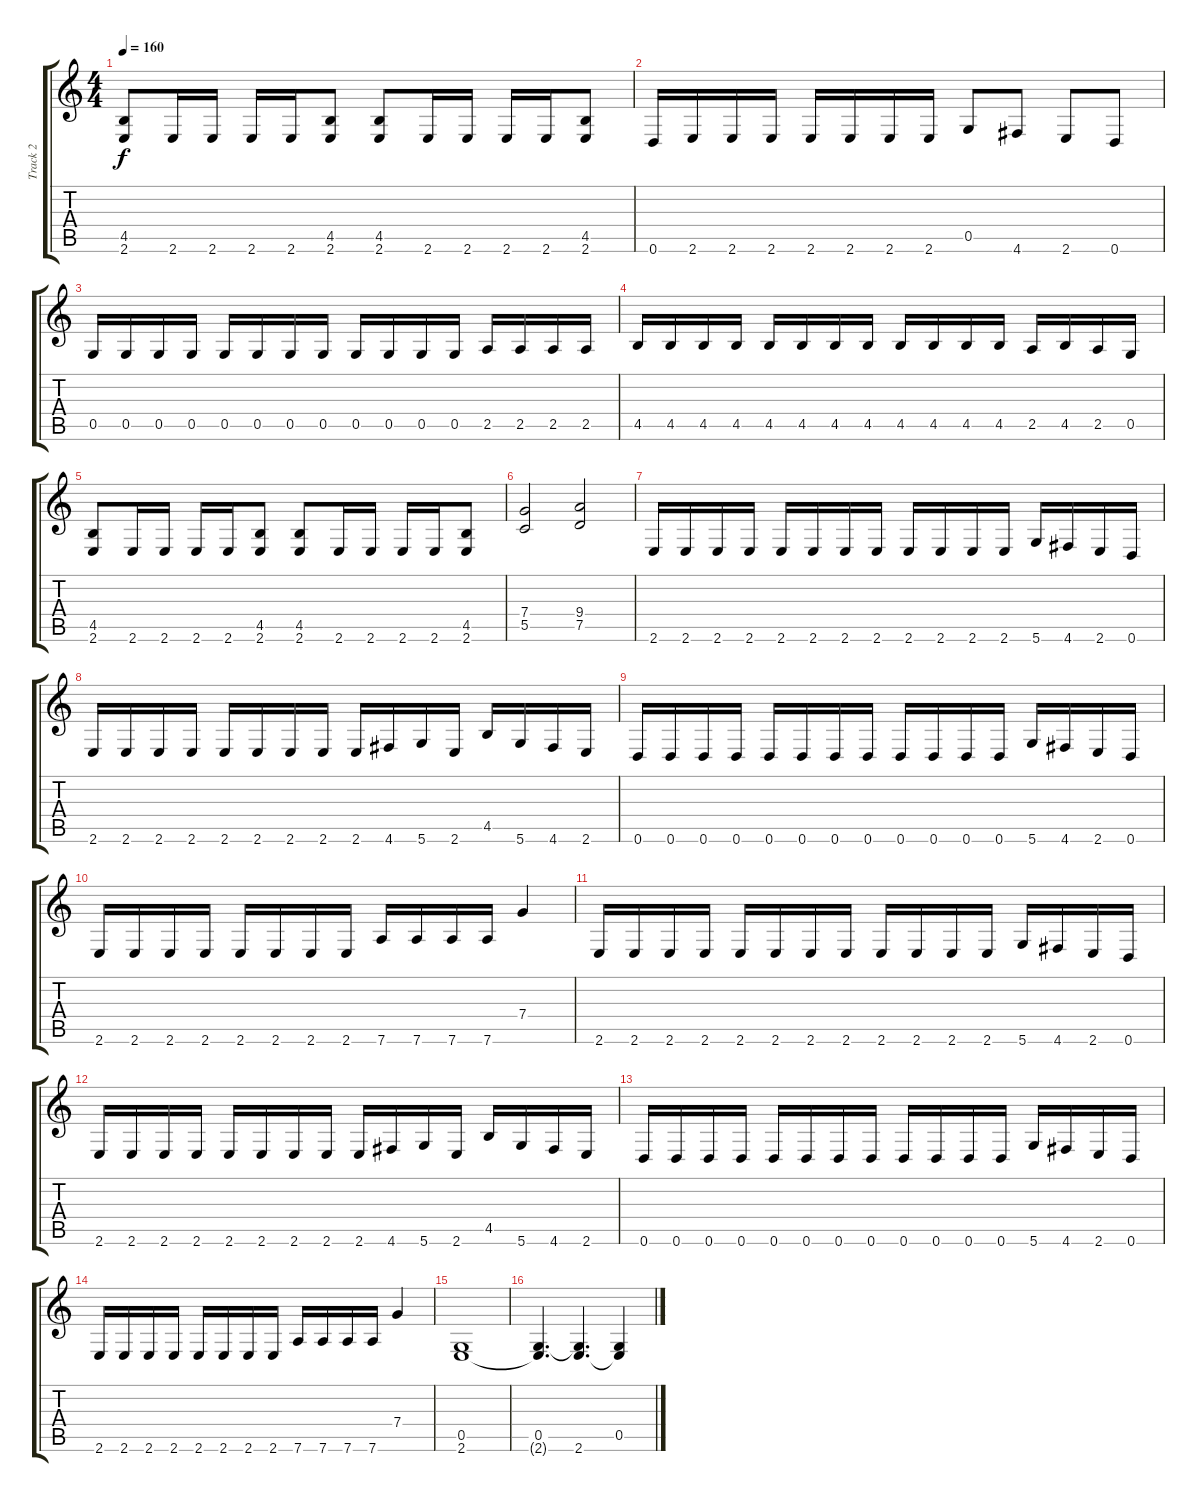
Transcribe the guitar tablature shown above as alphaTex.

\track ("Track 2" "Track 2") {instrument distortionguitar}
\staff {score tabs}
\tuning (D4 A3 F3 C3 G2 D2) {hide}
\ts (4 4)
\tempo 160
\clef g2
\ks c
(4.5 2.6).8{dy f} 2.6.16 2.6.16 2.6.16 2.6.16 (4.5 2.6).8 (4.5 2.6).8 2.6.16 2.6.16 2.6.16 2.6.16 (4.5 2.6).8 |
0.6.16 2.6.16 2.6.16 2.6.16 2.6.16 2.6.16 2.6.16 2.6.16 0.5.8 4.6.8 2.6.8 0.6.8 |
0.5.16{instrument distortionguitar} 0.5.16 0.5.16 0.5.16 0.5.16 0.5.16 0.5.16 0.5.16 0.5.16 0.5.16 0.5.16 0.5.16 2.5.16 2.5.16 2.5.16 2.5.16 |
4.5.16 4.5.16 4.5.16 4.5.16 4.5.16 4.5.16 4.5.16 4.5.16 4.5.16 4.5.16 4.5.16 4.5.16 2.5.16 4.5.16 2.5.16 0.5.16 |
(4.5 2.6).8 2.6.16 2.6.16 2.6.16 2.6.16 (4.5 2.6).8 (4.5 2.6).8 2.6.16 2.6.16 2.6.16 2.6.16 (4.5 2.6).8 |
(7.4 5.5).2 (9.4 7.5).2 |
2.6.16{instrument distortionguitar} 2.6.16 2.6.16 2.6.16 2.6.16 2.6.16 2.6.16 2.6.16 2.6.16 2.6.16 2.6.16 2.6.16 5.6.16 4.6.16 2.6.16 0.6.16 |
2.6.16 2.6.16 2.6.16 2.6.16 2.6.16 2.6.16 2.6.16 2.6.16 2.6.16 4.6.16 5.6.16 2.6.16 4.5.16 5.6.16 4.6.16 2.6.16 |
0.6.16 0.6.16 0.6.16 0.6.16 0.6.16 0.6.16 0.6.16 0.6.16 0.6.16 0.6.16 0.6.16 0.6.16 5.6.16 4.6.16 2.6.16 0.6.16 |
2.6.16 2.6.16 2.6.16 2.6.16 2.6.16 2.6.16 2.6.16 2.6.16 7.6.16 7.6.16 7.6.16 7.6.16 7.4.4{instrument guitarharmonics} |
2.6.16{instrument distortionguitar} 2.6.16 2.6.16 2.6.16 2.6.16 2.6.16 2.6.16 2.6.16 2.6.16 2.6.16 2.6.16 2.6.16 5.6.16 4.6.16 2.6.16 0.6.16 |
2.6.16 2.6.16 2.6.16 2.6.16 2.6.16 2.6.16 2.6.16 2.6.16 2.6.16 4.6.16 5.6.16 2.6.16 4.5.16 5.6.16 4.6.16 2.6.16 |
0.6.16 0.6.16 0.6.16 0.6.16 0.6.16 0.6.16 0.6.16 0.6.16 0.6.16 0.6.16 0.6.16 0.6.16 5.6.16 4.6.16 2.6.16 0.6.16 |
2.6.16 2.6.16 2.6.16 2.6.16 2.6.16 2.6.16 2.6.16 2.6.16 7.6.16 7.6.16 7.6.16 7.6.16 7.4.4{instrument guitarharmonics} |
(0.5 2.6).1{instrument distortionguitar} |
(0.5 2.6{t}).4{d} (0.5{t} 2.6).4{d} (0.5 2.6{t}).4
